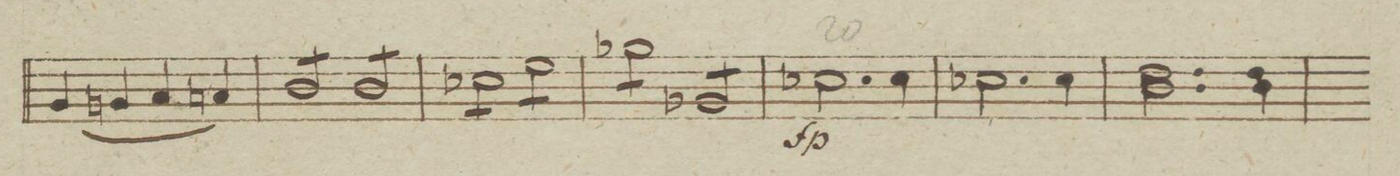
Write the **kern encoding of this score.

**kern	**dynam
*I"Viola.	*
*clefC3	*
*k[b-e-a-]	*
*met(c)	*
*M4/4	*
(4A-/	.
4An/	.
4B-/	.
4Bn/)	.
=17	=17
*tremolo	*
8c/L	.
8c/	.
8c/	.
8c/J	.
8c/L	.
8c/	.
8c/	.
8c/J	.
=18	=18
8d-X\L	.
8d-\	.
8d-\	.
8d-\J	.
8f\L	.
8f\	.
8f\	.
8f\J	.
=19	=19
8a-X\L	.
8a-\	.
8a-\	.
8a-\J	.
8A-X/L	.
8A-/	.
8A-/	.
8A-/J	.
*Xtremolo	*
=20	=20
2.d-X\	fp
4d-\	.
=21	=21
2.d-X\	.
4d-\	.
=22	=22
2.c\ 2.e-	.
4c\ 4e-	.
=23	=23
*-	*-
